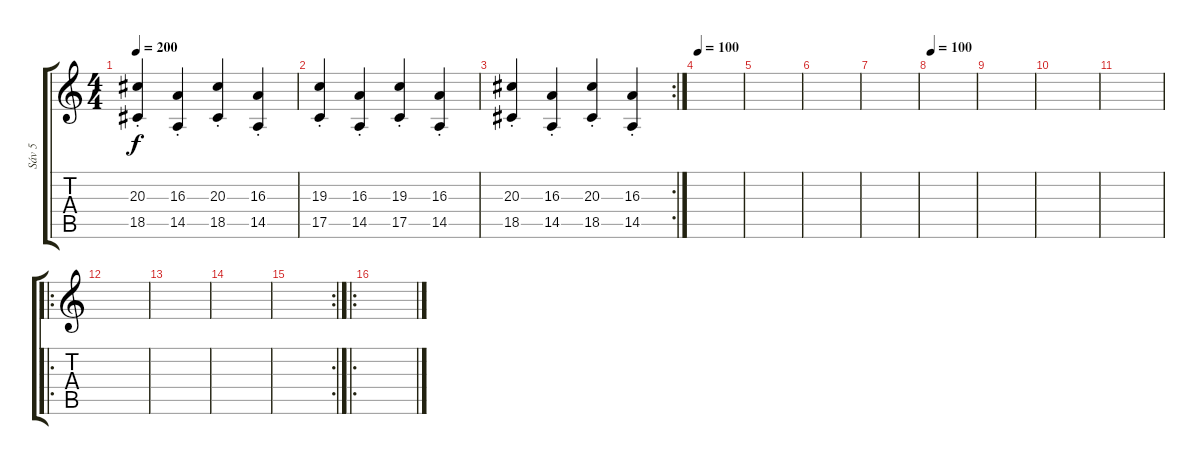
\track ("Sáv 5" "Sáv 5") {instrument stringensemble1}
\staff {score tabs}
\tuning (D4 A3 F3 C3 G2 D2) {hide}
\ts (4 4)
\tempo 200
\clef g2
\ks c
(20.3{st} 18.5{st}).4{dy f} (16.3{st} 14.5{st}).4 (20.3{st} 18.5{st}).4 (16.3{st} 14.5{st}).4 |
(19.3{st} 17.5{st}).4 (16.3{st} 14.5{st}).4 (19.3{st} 17.5{st}).4 (16.3{st} 14.5{st}).4 |
\rc 2
(20.3{st} 18.5{st}).4 (16.3{st} 14.5{st}).4 (20.3{st} 18.5{st}).4 (16.3{st} 14.5{st}).4 |
\tempo 100
|
|
|
|
\tempo 100
|
|
|
|
\ro
|
|
|
\rc 2
|
\ro
